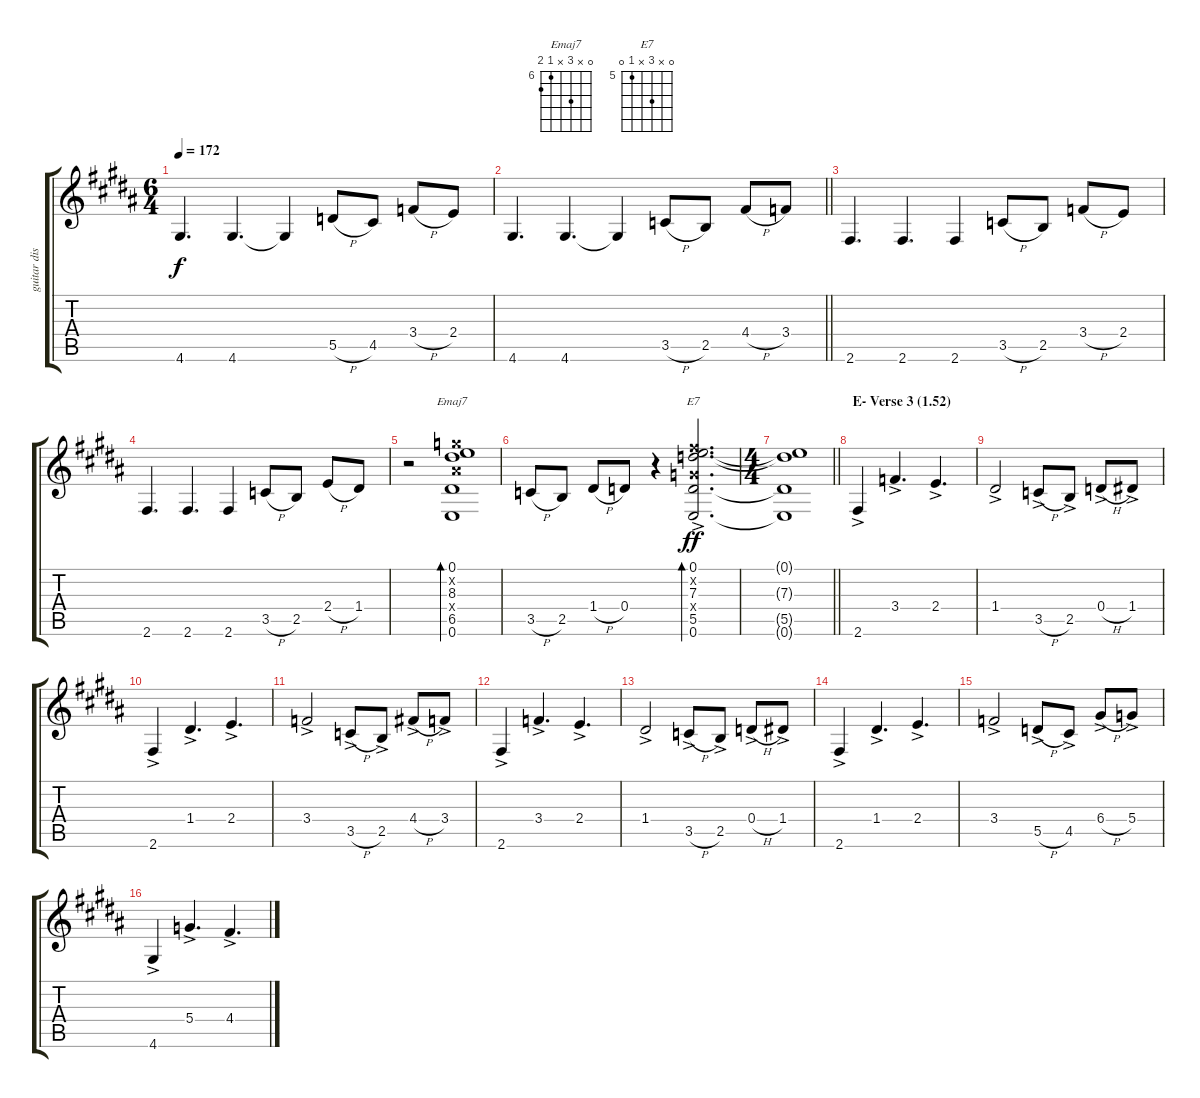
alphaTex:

\track ("guitar dist" "guitar dis") {instrument distortionguitar}
\staff {score tabs}
\tuning (E4 B3 G3 D3 A2 E2) {hide}
\chord ("Emaj7" 0 x 8 x 6 7) {firstfret 6}
\chord ("E7" 0 x 7 x 5 0) {firstfret 5}
\ts (6 4)
\tempo 172
\clef g2
\ks g#minor
4.6.4{d dy f} 4.6.4{d} 4.6{t}.4 5.5{h}.8 4.5.8 3.4{h}.8 2.4.8 |
\barLineRight lightlight
4.6.4{d} 4.6.4{d} 4.6{t}.4 3.5{h}.8 2.5.8 4.4{h}.8 3.4.8 |
\ks b
2.6.4{d} 2.6.4{d} 2.6.4 3.5{h}.8 2.5.8 3.4{h}.8 2.4.8 |
\ks g#minor
2.6.4{d} 2.6.4{d} 2.6.4 3.5{h}.8 2.5.8 2.4{h}.8 1.4.8 |
r.2 (0.1 8.2{x} 8.3 8.4{x} 6.5 0.6).1{bd 30 ch "Emaj7"} |
3.5{h}.8 2.5.8 1.4{h}.8 0.4.8 r.4 (0.1{ac} 7.2{ac x} 7.3{ac} 5.4{ac x} 5.5{ac} 0.6{ac}).2{d bd 30 ch "E7" dy ff} |
\ts (4 4)
\barLineRight lightlight
(0.1{t} 7.3{t} 5.5{t} 0.6{t}).1 |
\section ("" "E- Verse 3 (1.52)")
\ks b
2.6{ac}.4 3.4{ac}.4{d} 2.4{ac}.4{d} |
\ks g#minor
1.4{ac}.2 3.5{h ac}.8 2.5{ac}.8 0.4{h ac}.8 1.4{ac}.8 |
\ks b
2.6{ac}.4 1.4{ac}.4{d} 2.4{ac}.4{d} |
\ks g#minor
3.4{ac}.2 3.5{h ac}.8 2.5{ac}.8 4.4{h ac}.8 3.4{ac}.8 |
\ks b
2.6{ac}.4 3.4{ac}.4{d} 2.4{ac}.4{d} |
\ks g#minor
1.4{ac}.2 3.5{h ac}.8 2.5{ac}.8 0.4{h ac}.8 1.4{ac}.8 |
\ks b
2.6{ac}.4 1.4{ac}.4{d} 2.4{ac}.4{d} |
\ks g#minor
3.4{ac}.2 5.5{h ac}.8 4.5{ac}.8 6.4{h ac}.8 5.4{ac}.8 |
\ks b
4.6{ac}.4 5.4{ac}.4{d} 4.4{ac}.4{d}
